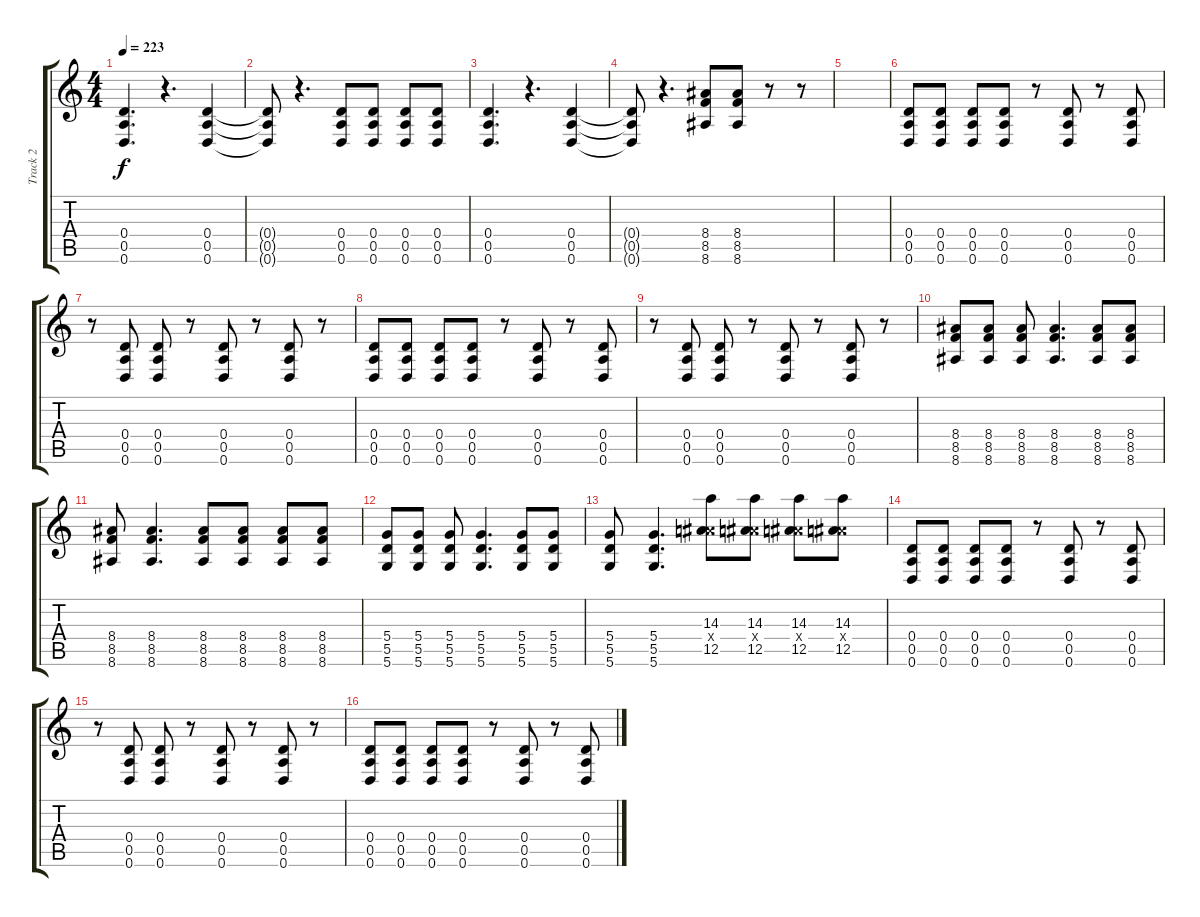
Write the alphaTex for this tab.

\track ("Track 2" "Track 2") {instrument distortionguitar}
\staff {score tabs}
\tuning (E4 B3 G3 D3 A2 D2) {hide}
\ts (4 4)
\tempo 223
\clef g2
\ks c
(0.4 0.5 0.6).4{d dy f} r.4{d} (0.4 0.5 0.6).4 |
(0.4{t} 0.5{t} 0.6{t}).8 r.4{d} (0.4 0.5 0.6).8 (0.4 0.5 0.6).8 (0.4 0.5 0.6).8 (0.4 0.5 0.6).8 |
(0.4 0.5 0.6).4{d} r.4{d} (0.4 0.5 0.6).4 |
(0.4{t} 0.5{t} 0.6{t}).8 r.4{d} (8.4 8.5 8.6).8 (8.4 8.5 8.6).8 r.8 r.8 |
|
(0.4 0.5 0.6).8 (0.4 0.5 0.6).8 (0.4 0.5 0.6).8 (0.4 0.5 0.6).8 r.8 (0.4 0.5 0.6).8 r.8 (0.4 0.5 0.6).8 |
r.8 (0.4 0.5 0.6).8 (0.4 0.5 0.6).8 r.8 (0.4 0.5 0.6).8 r.8 (0.4 0.5 0.6).8 r.8 |
(0.4 0.5 0.6).8 (0.4 0.5 0.6).8 (0.4 0.5 0.6).8 (0.4 0.5 0.6).8 r.8 (0.4 0.5 0.6).8 r.8 (0.4 0.5 0.6).8 |
r.8 (0.4 0.5 0.6).8 (0.4 0.5 0.6).8 r.8 (0.4 0.5 0.6).8 r.8 (0.4 0.5 0.6).8 r.8 |
(8.4 8.5 8.6).8 (8.4 8.5 8.6).8 (8.4 8.5 8.6).8 (8.4 8.5 8.6).4{d} (8.4 8.5 8.6).8 (8.4 8.5 8.6).8 |
(8.4 8.5 8.6).8 (8.4 8.5 8.6).4{d} (8.4 8.5 8.6).8 (8.4 8.5 8.6).8 (8.4 8.5 8.6).8 (8.4 8.5 8.6).8 |
(5.4 5.5 5.6).8 (5.4 5.5 5.6).8 (5.4 5.5 5.6).8 (5.4 5.5 5.6).4{d} (5.4 5.5 5.6).8 (5.4 5.5 5.6).8 |
(5.4 5.5 5.6).8 (5.4 5.5 5.6).4{d} (14.3 8.4{x} 12.5).8 (14.3 8.4{x} 12.5).8 (14.3 8.4{x} 12.5).8 (14.3 8.4{x} 12.5).8 |
(0.4 0.5 0.6).8 (0.4 0.5 0.6).8 (0.4 0.5 0.6).8 (0.4 0.5 0.6).8 r.8 (0.4 0.5 0.6).8 r.8 (0.4 0.5 0.6).8 |
r.8 (0.4 0.5 0.6).8 (0.4 0.5 0.6).8 r.8 (0.4 0.5 0.6).8 r.8 (0.4 0.5 0.6).8 r.8 |
(0.4 0.5 0.6).8 (0.4 0.5 0.6).8 (0.4 0.5 0.6).8 (0.4 0.5 0.6).8 r.8 (0.4 0.5 0.6).8 r.8 (0.4 0.5 0.6).8
